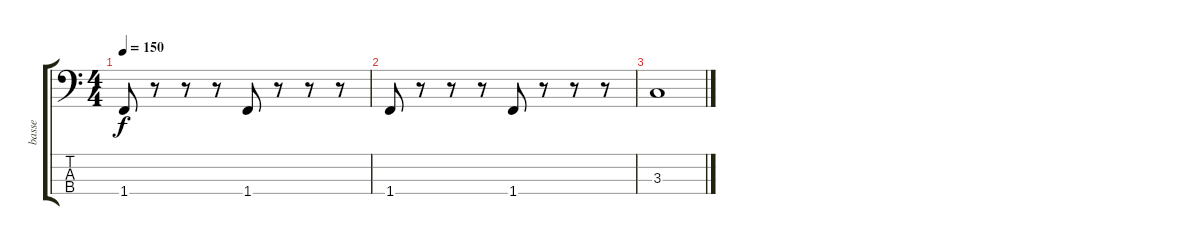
\track ("basse" "basse") {instrument electricbasspick}
\staff {score tabs}
\tuning (G2 D2 A1 E1) {hide}
\ts (4 4)
\tempo 150
\clef f4
\ks c
1.4.8{dy f} r.8 r.8 r.8 1.4.8 r.8 r.8 r.8 |
1.4.8 r.8 r.8 r.8 1.4.8 r.8 r.8 r.8 |
3.3.1
